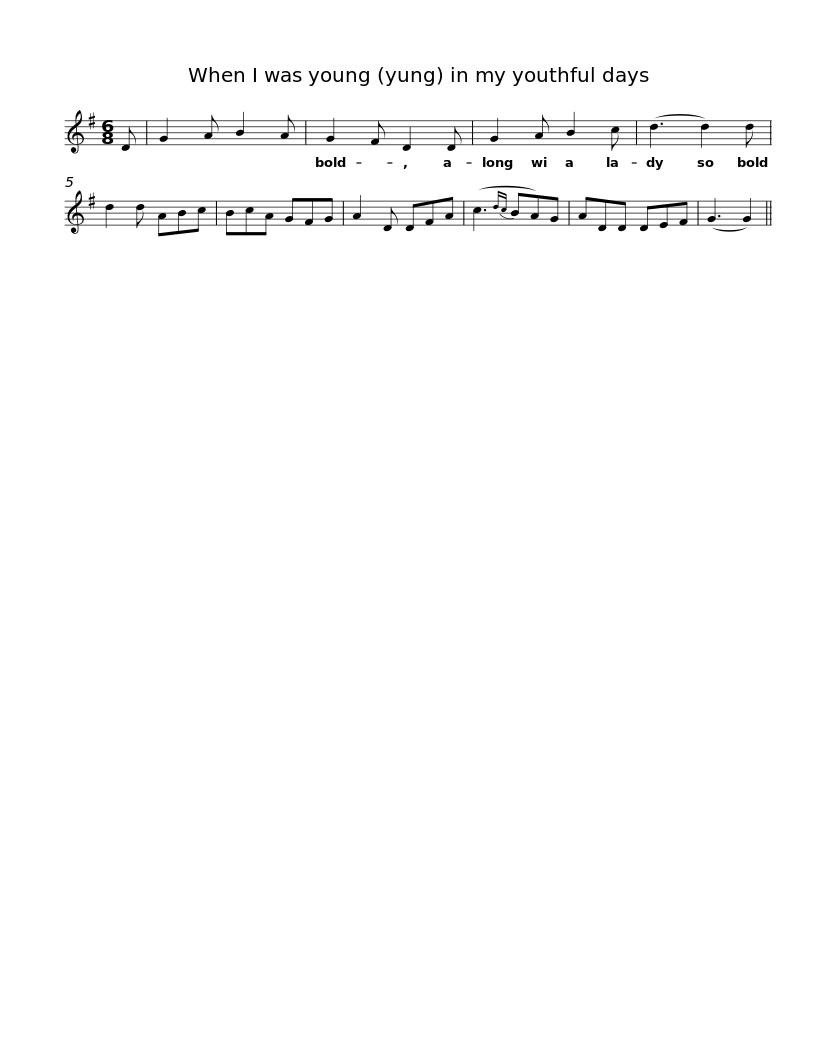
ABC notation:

X:1
L:1/8
M:6/8
I:linebreak $
K:G
V:1 treble
V:1
 D | G2 A B2 A | G2 F D2 D | G2 A B2 c | (d3 d2) d | %5
 d2 d ABc | BcA GFG |$ A2 D DFA | (c3{dc} BA)G | ADD DEF | %10
 (G3 G2) || %11
